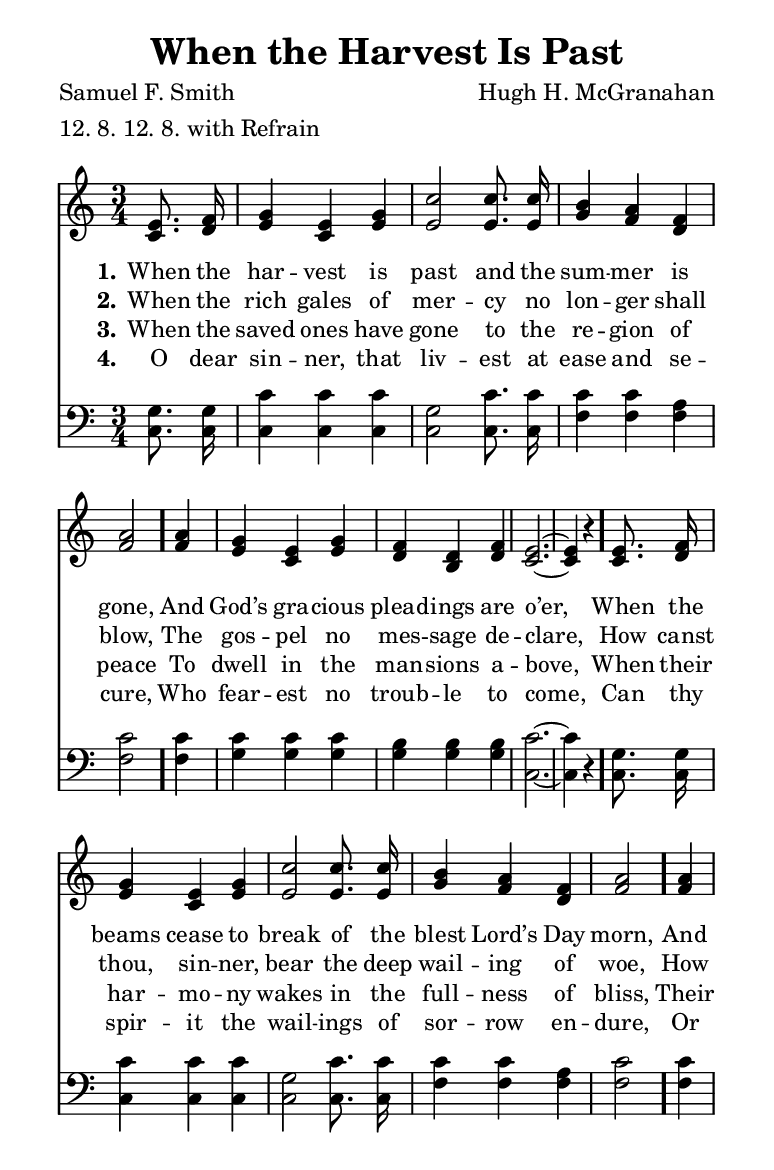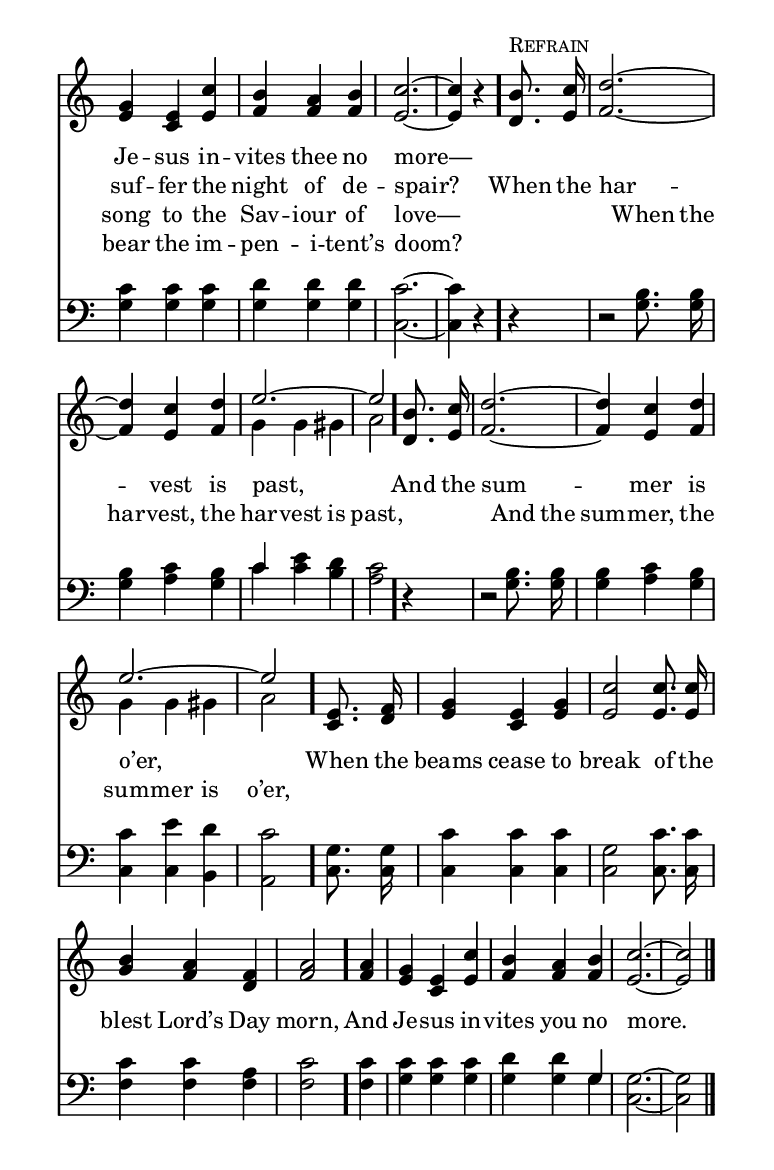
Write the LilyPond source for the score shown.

\include "common/global.ily"
\paper {
  \include "common/paper.ily"
  ragged-last-bottom = ##t
  page-count = 2
system-count = 7

}

\header{
  %gospel
  hymnnumber = "136"
  title = "When the Harvest Is Past" % see https://hymnary.org/text/when_the_harvest_is_past_and_the_summer_
  tunename = ""
  meter = "12. 8. 12. 8. with Refrain"
  poet = "Samuel F. Smith" % see https://hymnary.org/text/when_the_harvest_is_past_and_the_summer_
  composer = "Hugh H. McGranahan" % see https://hymnary.org/tune/when_the_harvest_is_past_mcgranahan
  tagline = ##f
}

patternA = { e8. f16 | g4 e g | c2 c8. c16 | b4 a f | a2 }
patternB = { a4 | g e g | f d f | e2. ~ | e4 c }

global = {
  \include "common/overrides.ily"
  \override Staff.TimeSignature.style = #'numbered
  \time 3/4
  \override Score.MetronomeMark.transparent = ##t % hide all fermata changes too
  \tempo 4=110
  \key c \major
  \partial 4
  \autoBeamOff
}

notesSoprano = {
\global
\relative c' {

  e8. f16 | g4 e g | c2 c8. c16 | b4 a f | a2 \eogbreak
  a4 | g e g | f d f | e2. ~ | e4 r \eogbreak
  e8. f16 | g4 e g | c2 c8. c16 | b4 a f | a2 \eogbreak
  a4 | g e c' | b a b | c2. ~ | c4 r \eogbreak

  << s^\markup { \small \caps "Refrain" }
  { b8. c16 | d2. ~ | d4 c d | e2. ~ | e2 } >>
  b8. c16 | d2. ~ | d4 c d | e2. ~ | e2
  e,8. f16 | g4 e g | c2 c8. c16 | b4 a f | a2
  a4 | g e c' | b a b | c2. ~ | c2

  \bar "|."

}
}

notesAlto = {
\global
\relative e' {

  \changePitch \patternA { c d | e c e | e e e | g f d | f }
  \changePitch \patternB { f | e c e | d b d | c | c r }
  \changePitch \patternA { c d | e c e | e e e | g f d | f }
  \changePitch \patternB { f | e c e | f f f | e | e r }

  d8.  e16 | f2. ~ | f4 e f | g g gis | a2
  d,8. e16 | f2. ~ | f4 e f | g g gis | a2
  \changePitch \patternA { c, d | e c e | e e e | g f d | f }
  f4 | e c e | f f f | e2. ~ | e2

}
}

notesTenor = {
\global
\relative a {

  \changePitch \patternA { g g | c c c | g c c | c c a | c }
  \changePitch \patternB { c | c c c | b b b | c | c r }
  \changePitch \patternA { g g | c c c | g c c | c c a | c }
  \changePitch \patternB { c | c c c | d d d | c | c r }

  r4 | r2 b8. b16 | b4 c b | c e d | c2
  r4 | r2 b8. b16 | b4 c b | c e d | c2
  \changePitch \patternA { g g | c c c | g c c | c c a | c }
  c4 | c c c | d d g, | g2. ~ | g2

}
}

notesBass = {
\global
\relative f {

  \changePitch \patternA { c c | c c c | c c c | f f f | f }
  \changePitch \patternB { f | g g g | g g g | c, | c r }
  \changePitch \patternA { c c | c c c | c c c | f f f | f }
  \changePitch \patternB { f | g g g | g g g | c, | c r }

  r4 | r2 g'8. g16 | g4 a g | c c b | a2
  r4 | r2 g8. g16 | g4 a g | c, c b | a2
  \changePitch \patternA { c c | c c c | c c c | f f f | f }
  f4 | g g g | g g g | c,2. ~ | c2

}
}

Refrain = \lyricmode {

When the har -- vest is past, \bar "."
And the sum -- mer is o’er, \bar "."
When the beams cease to break of the blest Lord’s Day morn, \bar "."
And Je -- sus in -- vites you no more. \bar "." % "you" in refrain vs. "thee" in verses

}

wordsA = \lyricmode {
\set stanza = "1."

When the har -- vest is past and the sum -- mer is gone, \bar "."
And God’s gra -- cious plead -- ings are o’er, \bar "."
When the beams cease to break of the blest Lord’s Day morn, \bar "."
And Je -- sus in -- vites thee no more— \bar "."

}

wordsB = \lyricmode {
\set stanza = "2."

When the rich gales of mer -- cy no lon -- ger shall blow,
The gos -- pel no mes -- sage de -- clare,
How canst thou, sin -- ner, bear the deep wail -- ing of woe,
How suf -- fer the night of de -- spair?

\Refrain

}

wordsC = \lyricmode {
\set stanza = "3."

When the saved ones have gone to the re -- gion of peace
To dwell in the man -- sions a -- bove,
When their har -- mo -- ny wakes in the full -- ness of bliss,
Their song to the Sav -- iour of love—

}

wordsD = \lyricmode {
\set stanza = "4."

O dear sin -- ner, that liv -- est at ease and se -- cure,
Who fear -- est no troub -- le to come,
Can thy spir -- it the wail -- ings of sor -- row en -- dure,
Or bear the im -- pen -- i -- tent’s doom?

}

underWords = \lyricmode {

{ \repeat unfold 40 { \skip 4 } }
When the har -- vest, the har -- vest is past,
And the sum -- mer, the sum -- mer is o’er,

}

\score {
  \context ChoirStaff <<
    \context Staff = upper <<
      \set Staff.autoBeaming = ##f
      \set ChoirStaff.systemStartDelimiter = #'SystemStartBar
      \set ChoirStaff.printPartCombineTexts = ##f
      \partcombine #'(2 . 11) \notesSoprano \notesAlto
      \context NullVoice = sopranos { \voiceOne << \notesSoprano >> }
      \context Lyrics = one   \lyricsto sopranos \wordsA
      \context Lyrics = two   \lyricsto sopranos \wordsB
      \context Lyrics = three \lyricsto sopranos \wordsC
      \context Lyrics = four  \lyricsto sopranos \wordsD
    >>
    \context Staff = men <<
      \set Staff.autoBeaming = ##f
      \clef bass
      \set ChoirStaff.printPartCombineTexts = ##f
      \partcombine #'(2 . 11) \notesTenor \notesBass
      \context NullVoice = tenors { \voiceOne << \notesTenor >> }
    >>
    \context Lyrics = three \lyricsto tenors \underWords
  >>
  \layout {
    \include "common/layout.ily"
  }
  #(cond ((ly:get-option 'eog-midi-permitted) #{ \midi{
    \include "common/midi.ily"
  } #}))
}

\version "2.19.49"  % necessary for upgrading to future LilyPond versions.

% vi:set et ts=2 sw=2 ai nocindent syntax=lilypond:
